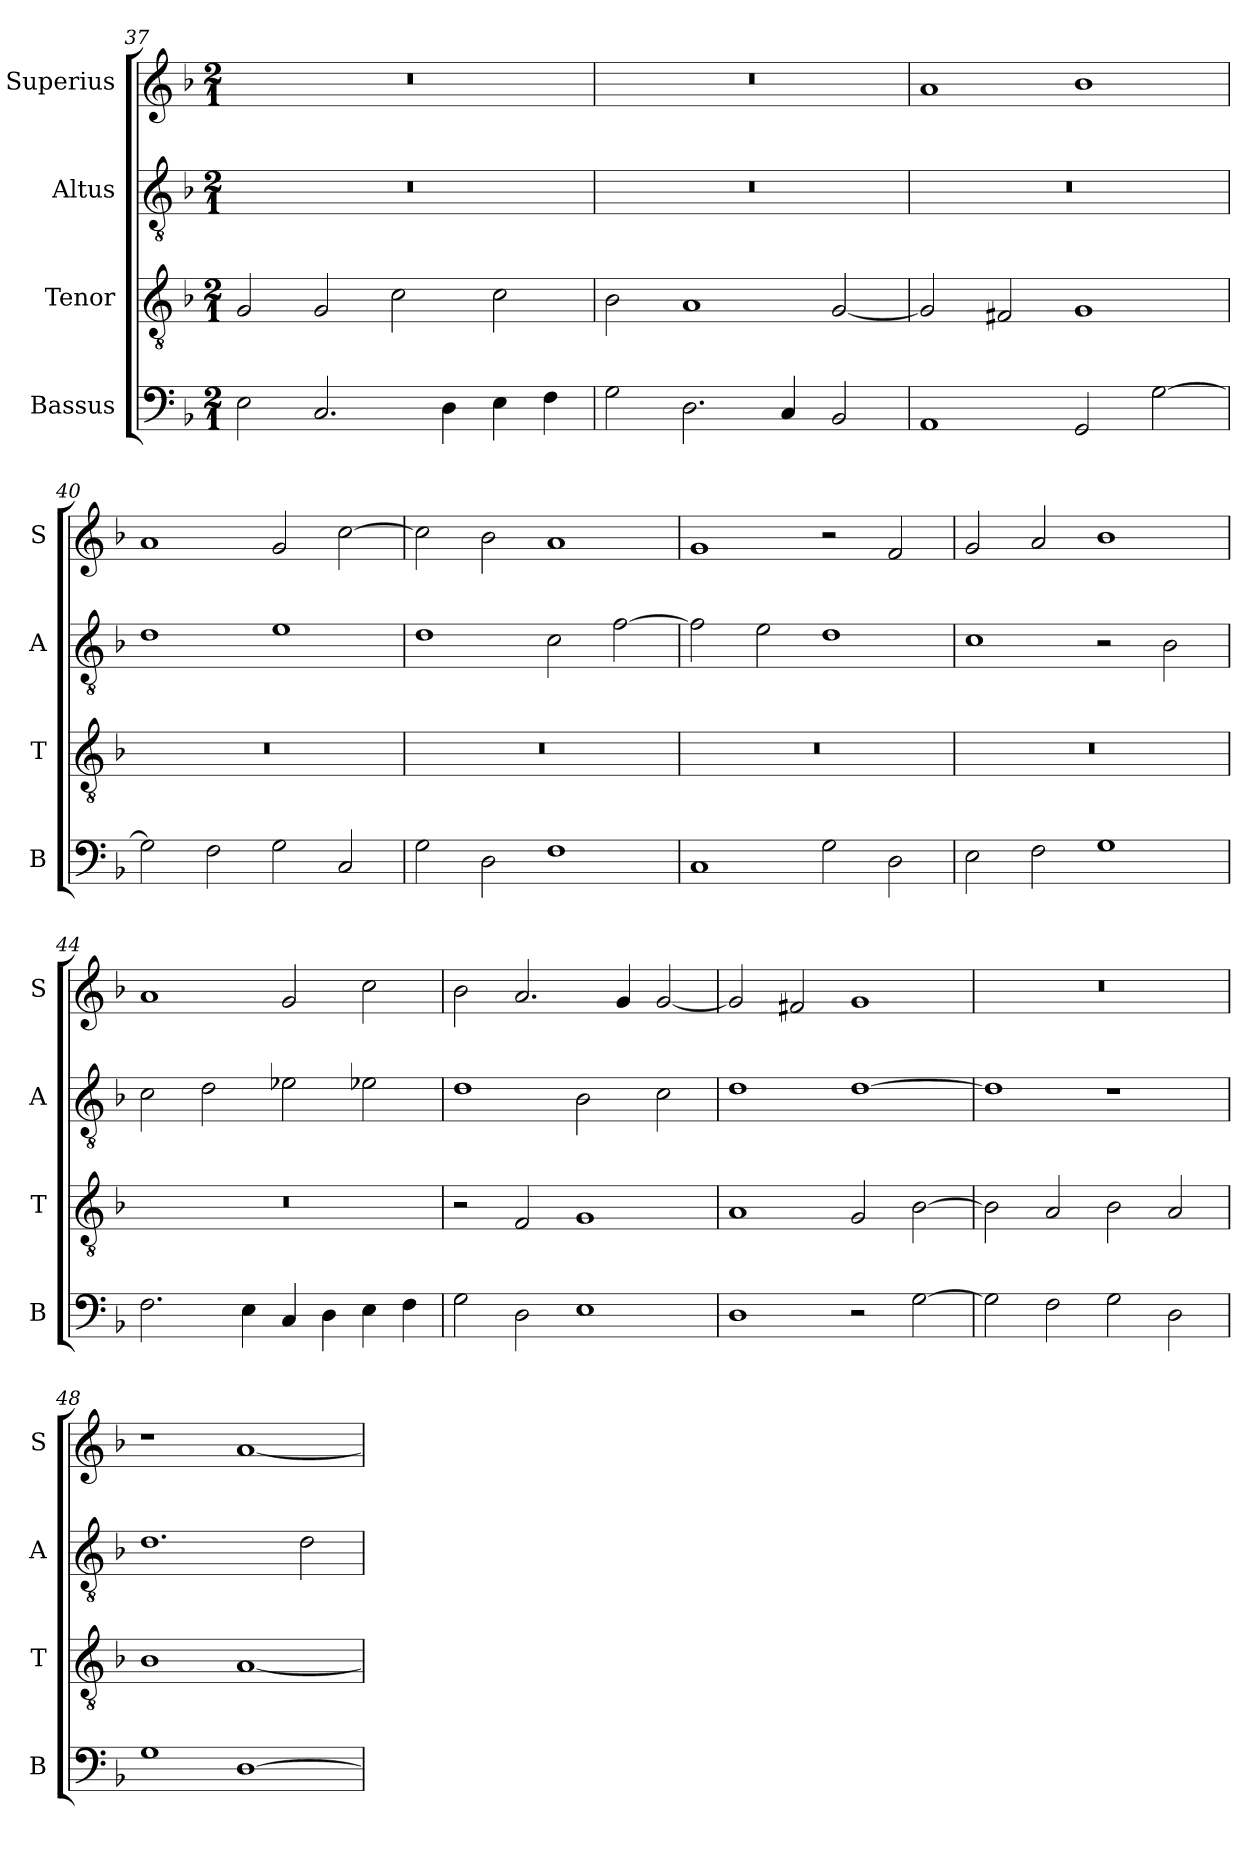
**kern	**kern	**kern	**kern
*part4	*part3	*part2	*part1
*staff4	*staff3	*staff2	*staff1
*I"Bassus	*I"Tenor	*I"Altus	*I"Superius
*I'B	*I'T	*I'A	*I'S
*clefF4	*clefGv2	*clefGv2	*clefG2
*k[b-]	*k[b-]	*k[b-]	*k[b-]
*F:	*F:	*F:	*F:
*M2/1	*M2/1	*M2/1	*M2/1
=37	=37	=37	=37
2E	2G	0r	0r
2.C	2G	.	.
.	2c	.	.
4D	.	.	.
4E	2c	.	.
4F	.	.	.
=38	=38	=38	=38
2G	2B-	0r	0r
2.D	1A	.	.
4C	.	.	.
2BB-	[2G	.	.
=39	=39	=39	=39
1AA	2G]	0r	1a
.	2F#X	.	.
2GG	1G	.	1b-
[2G	.	.	.
=40	=40	=40	=40
2G]	0r	1d	1a
2F	.	.	.
2G	.	1e	2g
2C	.	.	[2cc
=41	=41	=41	=41
2G	0r	1d	2cc]
2D	.	.	2b-
1F	.	2c	1a
.	.	[2f	.
=42	=42	=42	=42
1C	0r	2f]	1g
.	.	2e	.
2G	.	1d	2r
2D	.	.	2f
=43	=43	=43	=43
2E	0r	1c	2g
2F	.	.	2a
1G	.	2r	1b-
.	.	2B-	.
=44	=44	=44	=44
2.F	0r	2c	1a
.	.	2d	.
4E	.	.	.
4C	.	2e-X	2g
4D	.	.	.
4E	.	2e-X	2cc
4F	.	.	.
=45	=45	=45	=45
2G	2r	1d	2b-
2D	2F	.	2.a
1E	1G	2B-	.
.	.	.	4g
.	.	2c	[2g
=46	=46	=46	=46
1D	1A	1d	2g]
.	.	.	2f#X
2r	2G	[1d	1g
[2G	[2B-	.	.
=47	=47	=47	=47
2G]	2B-]	1d]	0r
2F	2A	.	.
2G	2B-	1r	.
2D	2A	.	.
=48	=48	=48	=48
1G	1B-	1.d	1r
[1D	[1A	.	[1a
.	.	2d	.
=	=	=	=
*-	*-	*-	*-
